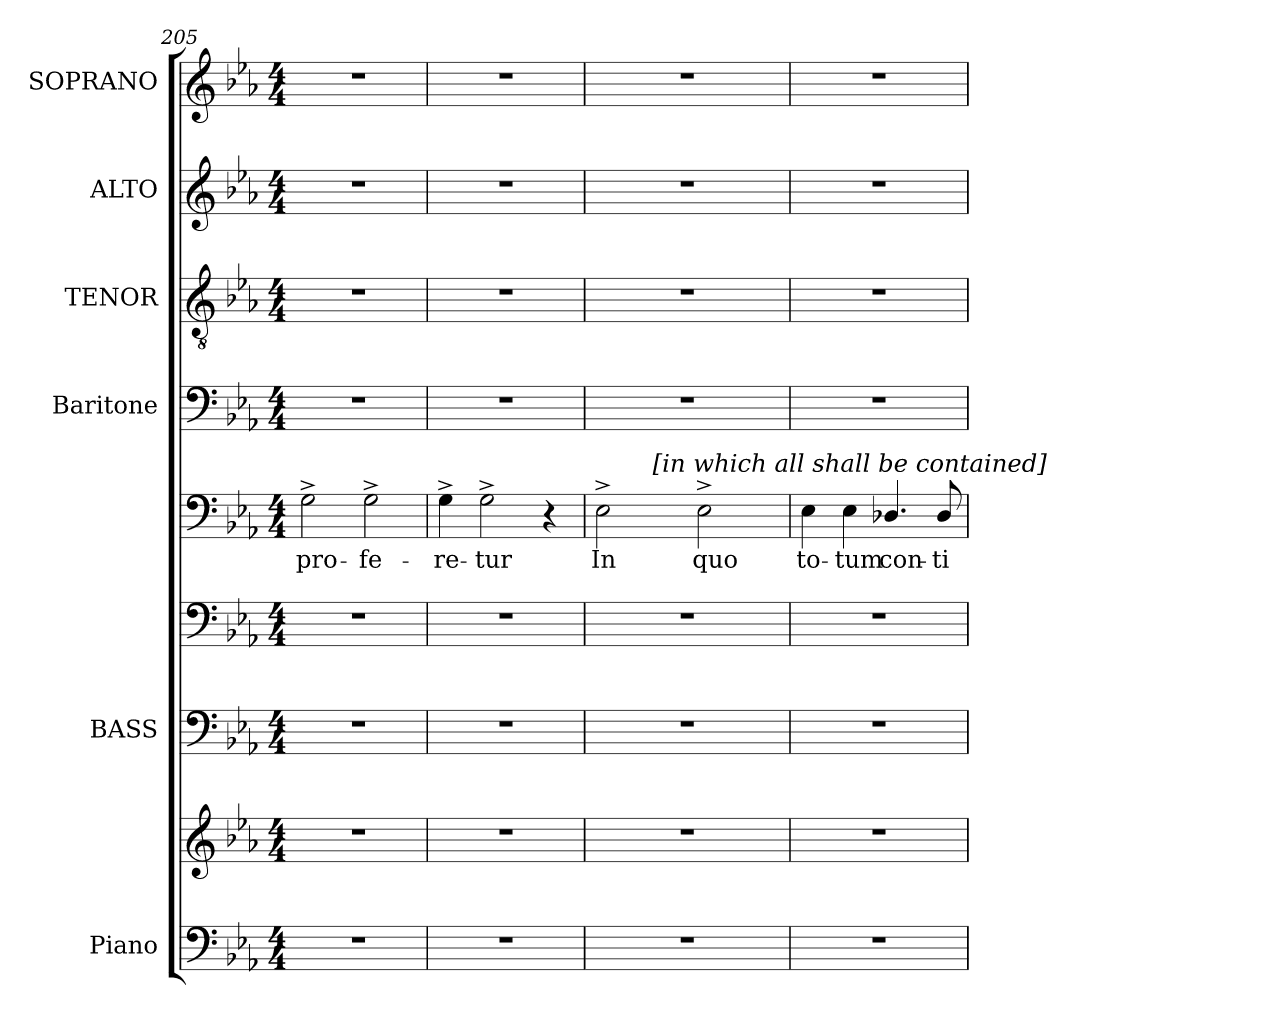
**kern	**kern	**kern	**kern	**kern	**text	**kern	**kern	**kern	**kern
*part6	*part6	*part5	*part5	*part5	*part5	*part4	*part3	*part2	*part1
*staff9	*staff8	*staff7	*staff6	*staff5	*staff5	*staff4	*staff3	*staff2	*staff1
*I"Piano	*	*I"BASS	*	*	*	*I"Baritone	*I"TENOR	*I"ALTO	*I"SOPRANO
*I'Pno.	*	*I'B.	*	*	*	*I'Bar.	*I'T.	*I'A.	*I'S.
*clefF4	*clefG2	*clefF4	*clefF4	*clefF4	*	*clefF4	*clefGv2	*clefG2	*clefG2
*	*	*	*	*	*	*	*ITrd7c12	*	*
*k[b-e-a-]	*k[b-e-a-]	*k[b-e-a-]	*k[b-e-a-]	*k[b-e-a-]	*	*k[b-e-a-]	*k[b-e-a-]	*k[b-e-a-]	*k[b-e-a-]
*E-:	*E-:	*E-:	*E-:	*E-:	*	*E-:	*E-:	*E-:	*E-:
*M4/4	*M4/4	*M4/4	*M4/4	*M4/4	*	*M4/4	*M4/4	*M4/4	*M4/4
=205	=205	=205	=205	=205	=205	=205	=205	=205	=205
!	!	!	!	!	!LO:LY:b:color=#000000	!	!	!	!
1r	1r	1r	1r	2G^i\	pro-	1r	1r	1r	1r
!	!	!	!	!	!LO:LY:b:color=#000000	!	!	!	!
.	.	.	.	2G^i\	-fe-	.	.	.	.
!!LO:LB:g=z
=206	=206	=206	=206	=206	=206	=206	=206	=206	=206
!	!	!	!	!	!LO:LY:b:color=#000000	!	!	!	!
1r	1r	1r	1r	4G^i\	-re-	1r	1r	1r	1r
!	!	!	!	!	!LO:LY:b:color=#000000	!	!	!	!
.	.	.	.	2G^i\	-tur	.	.	.	.
.	.	.	.	4r	.	.	.	.	.
=207	=207	=207	=207	=207	=207	=207	=207	=207	=207
!	!	!	!	!	!LO:LY:b:color=#000000	!	!	!	!
*	*	*	*	*^	*	*	*	*	*
1r	1r	1r	1r	2E-^i\	8ryy	In	1r	1r	1r	1r
.	.	.	.	.	16ryy	.	.	.	.	.
.	.	.	.	.	64...ryy	.	.	.	.	.
!	!	!	!	!	!LO:TX:a:i:t=[in which all shall be contained]	!	!	!	!	!
.	.	.	.	.	2ryy	.	.	.	.	.
!	!	!	!	!	!	!LO:LY:b:color=#000000	!	!	!	!
.	.	.	.	2E-^i\	.	quo	.	.	.	.
.	.	.	.	.	4ryy	.	.	.	.	.
.	.	.	.	.	32ryy	.	.	.	.	.
.	.	.	.	.	512ryy	.	.	.	.	.
*	*	*	*	*v	*v	*	*	*	*	*
=208	=208	=208	=208	=208	=208	=208	=208	=208	=208
*	*	*	*	*^	*	*	*	*	*
!	!	!	!	!	!	!LO:LY:b:color=#000000	!	!	!	!
*	*	*	*	*v	*v	*	*	*	*	*
1r	1r	1r	1r	4E-i\	to-	1r	1r	1r	1r
!	!	!	!	!	!LO:LY:b:color=#000000	!	!	!	!
.	.	.	.	4E-i\	-tum	.	.	.	.
!	!	!	!	!	!LO:LY:b:color=#000000	!	!	!	!
.	.	.	.	4.D-Xi/	con-	.	.	.	.
!	!	!	!	!	!LO:LY:b:color=#000000	!	!	!	!
.	.	.	.	8D-i/	-ti-	.	.	.	.
=	=	=	=	=	=	=	=	=	=
*-	*-	*-	*-	*-	*-	*-	*-	*-	*-
